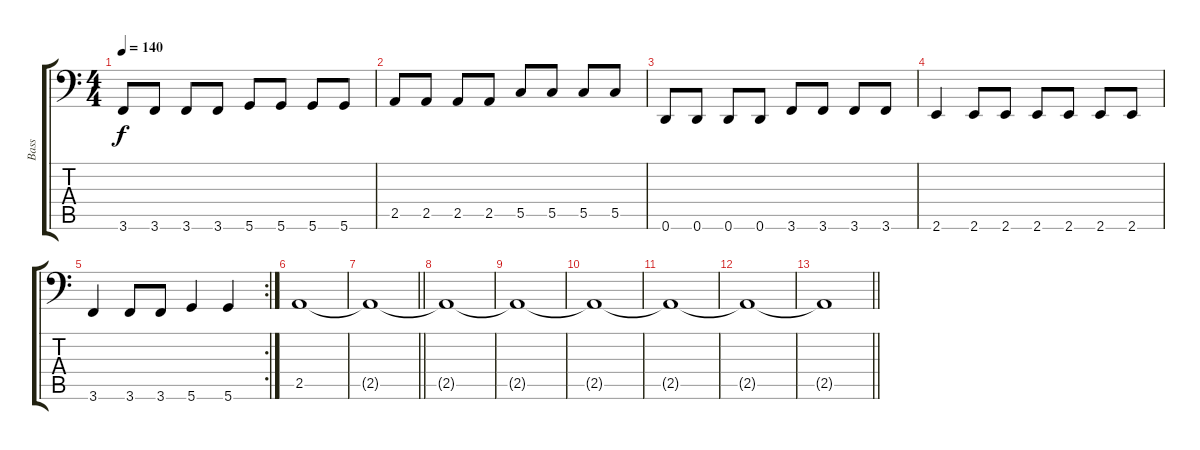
\track ("Bass" "Bass") {instrument electricbasspick}
\staff {score tabs}
\tuning (D3 A2 F2 C2 G1 D1) {hide}
\ts (4 4)
\tempo 140
\clef f4
\ks c
3.6.8{dy f} 3.6.8 3.6.8 3.6.8 5.6.8 5.6.8 5.6.8 5.6.8 |
2.5.8 2.5.8 2.5.8 2.5.8 5.5.8 5.5.8 5.5.8 5.5.8 |
0.6.8 0.6.8 0.6.8 0.6.8 3.6.8 3.6.8 3.6.8 3.6.8 |
2.6.4 2.6.8 2.6.8 2.6.8 2.6.8 2.6.8 2.6.8 |
\rc 2
3.6.4 3.6.8 3.6.8 5.6.4 5.6.4 |
2.5.1 |
\barLineRight lightlight
2.5{t}.1 |
2.5{t}.1 |
2.5{t}.1 |
2.5{t}.1{volume 0} |
2.5{t}.1 |
2.5{t}.1 |
\barLineRight lightlight
2.5{t}.1
